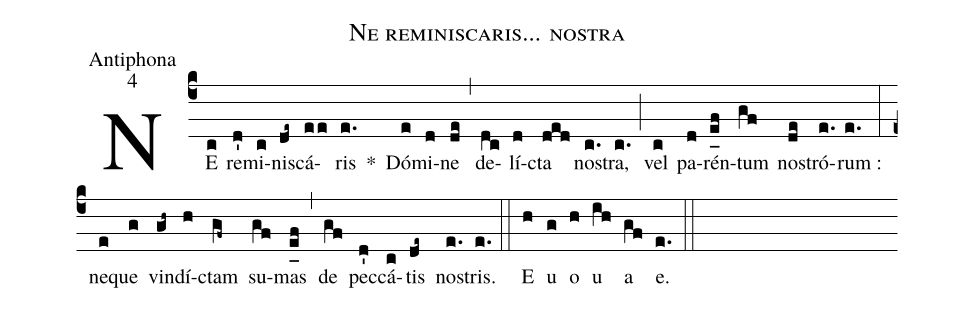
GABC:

name:Ne reminiscaris... nostra;
office-part:Antiphona;
mode:4;
%%
(c4) NE(c) re(d')mi(c)ni(de~)scá(ee)ris(e.) *() Dó(e)mi(d)ne(de) (,) de(dc)lí(d)cta(ded) no(c.)stra,(c.) (;) vel(c) pa(d)rén(e_[uh:l]f)tum(gf) no(de)stró(e.)rum :(e.) (:) ne(e)que(g) vin(gh~)dí(h)ctam(gf~) su(gf)mas(e_[uh:l]f) (,) de(gf) pec(d')cá(c)tis(de~) no(e.)stris.(e.) (::) <eu>E(h) u(g) o(h) u(ih) a(gf) e.</eu>(e.) (::)
